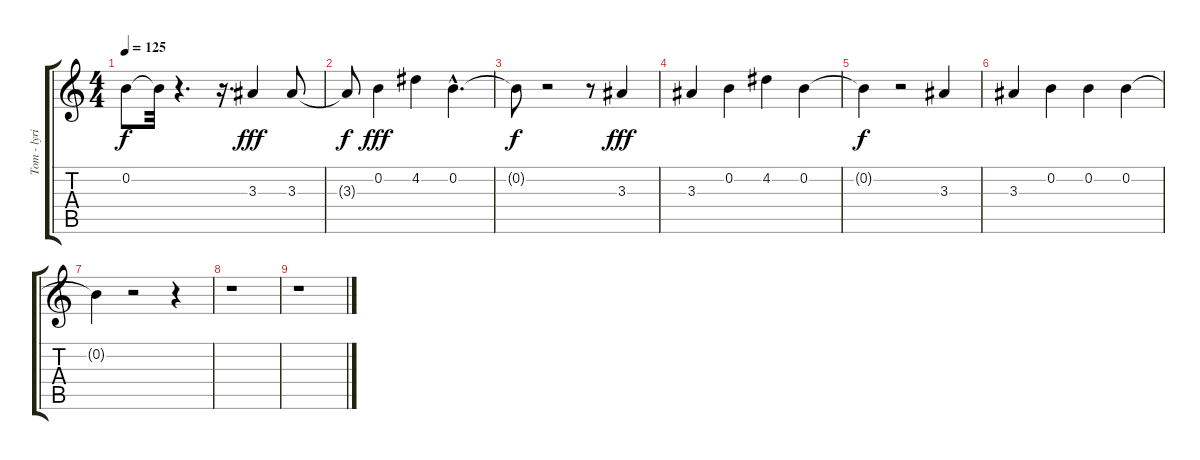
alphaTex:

\track ("Tom - lyrics" "Tom - lyri") {instrument distortionguitar}
\staff {score tabs}
\tuning (E4 B3 G3 D3 A2 E2) {hide}
\ts (4 4)
\tempo 125
\clef g2
\ks c
0.2{t}.8{dy f} 0.2{t}.32 r.4{d} r.16{d} 3.3.4{dy fff} 3.3.8 |
3.3{t}.8{dy f} 0.2.4{dy fff} 4.2.4 0.2{hac}.4{d} |
0.2{t}.8{dy f} r.2 r.8 3.3.4{dy fff} |
3.3.4 0.2.4 4.2.4 0.2.4 |
0.2{t}.4{dy f} r.2 3.3.4 |
3.3.4 0.2.4 0.2.4 0.2.4 |
0.2{t}.4 r.2 r.4 |
r.1 |
r.1
